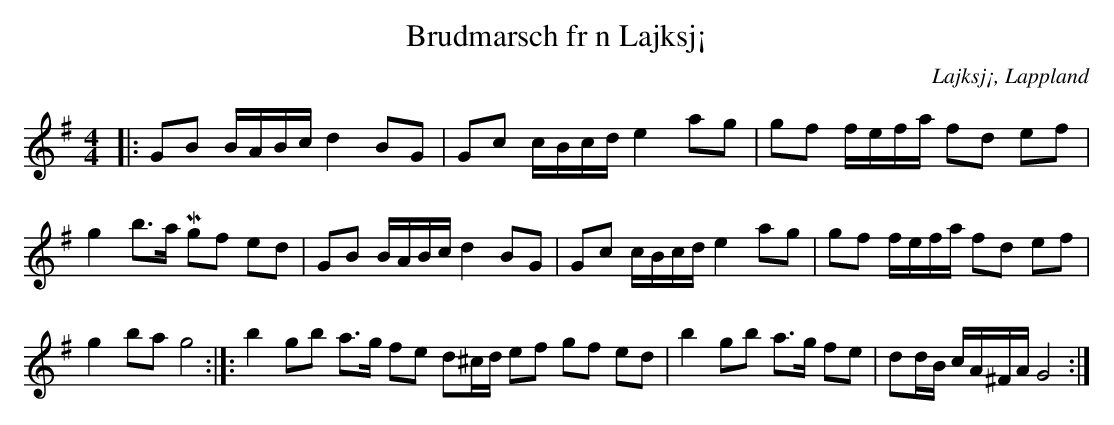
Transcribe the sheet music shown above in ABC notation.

X:1
T:Brudmarsch fr n Lajksj¡
O:Lajksj¡, Lappland
M:4/4
L:1/16
K:G
|: G2B2  BABc d4 B2G2 | G2c2 cBcd e4 a2g2 | g2f2 fefa f2d2 e2f2 | g4 b3a Mg2f2 e2d2 | G2B2 BABc d4 B2G2 | G2c2 cBcd e4 a2g2 | g2f2 fefa f2d2 e2f2 | g4 b2a2 g8 :|]: b4 g2b2 a3g f2e2 d2^cd e2f2 g2f2 e2d2 | b4 g2b2 a3g f2e2 | d2dB cA^FA G8 :|]
